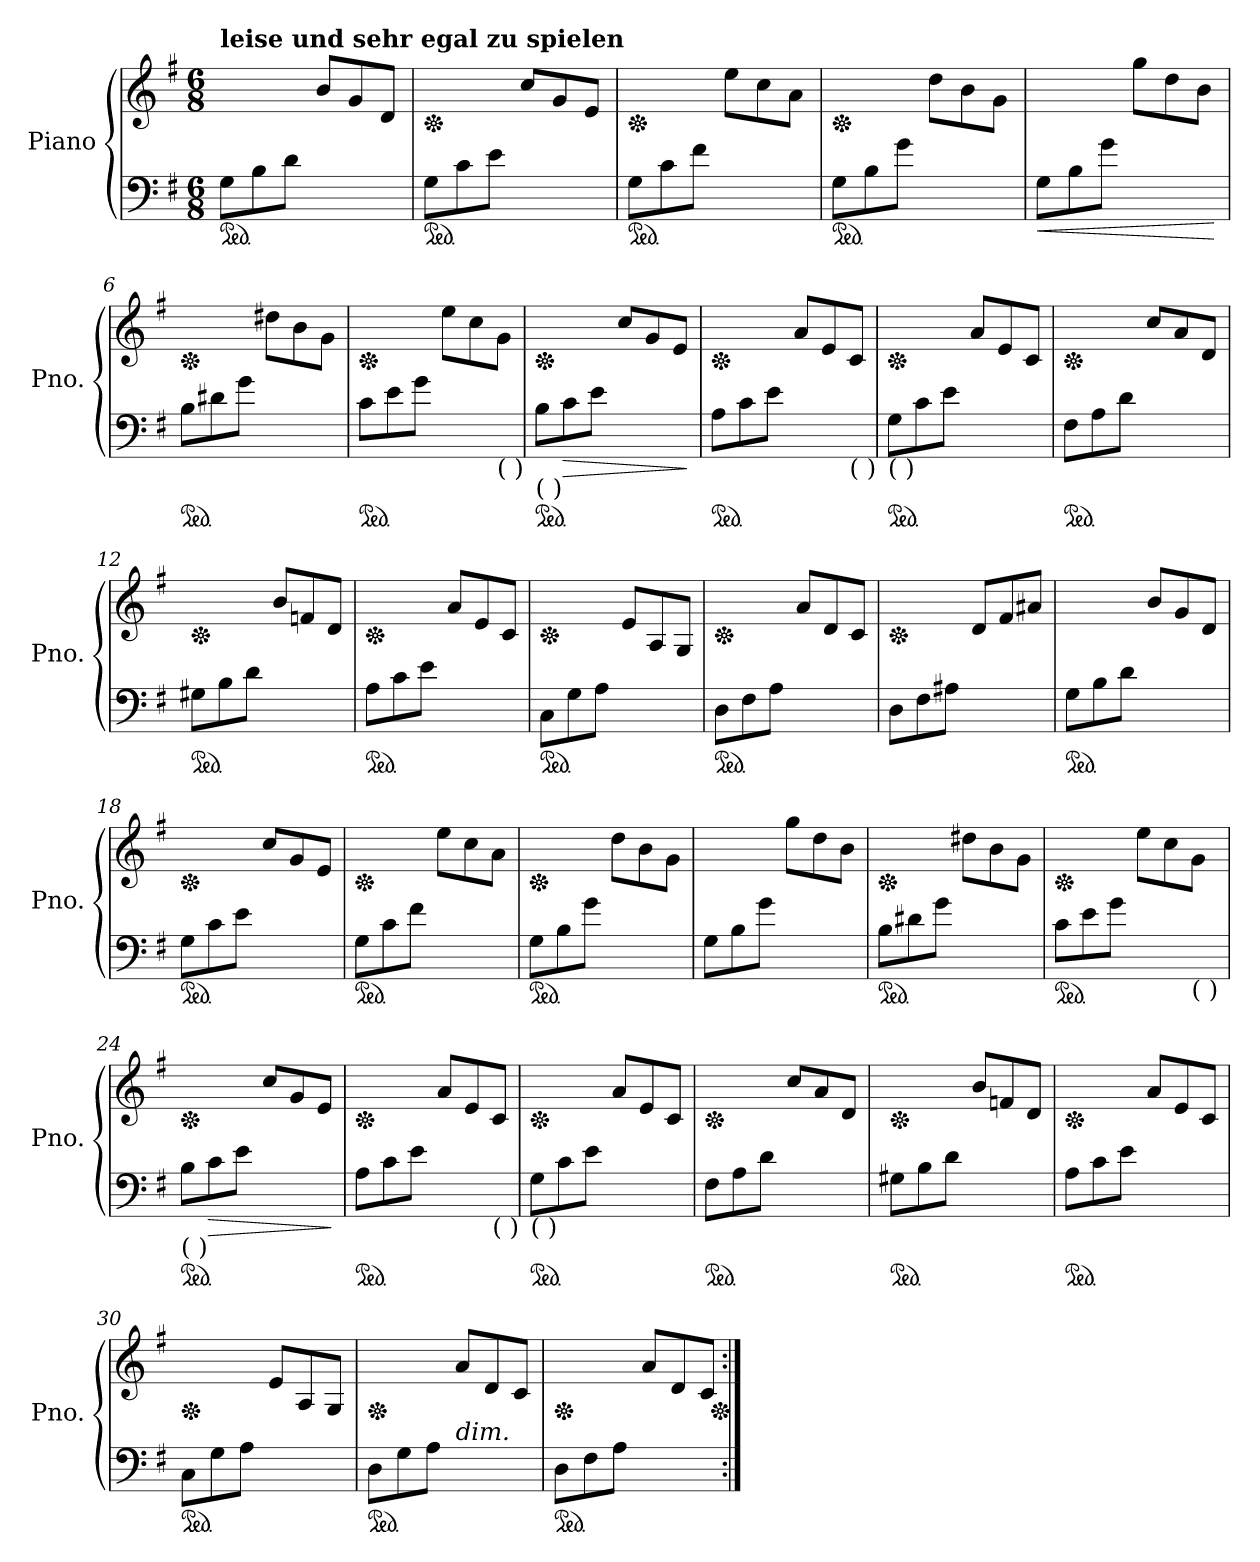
**kern	**kern	**dynam
*part1	*part1	*part1
*staff2	*staff1	*staff1/2
*I"Piano	*	*
*I'Pno.	*	*
*clefF4	*clefG2	*
*k[f#]	*k[f#]	*
*M6/8	*M6/8	*
*ped	*	*
=1	=1	=1
*	*^	*
!	!LO:TX:a:B:t=leise und sehr egal zu spielen	!	!
(>8G<\L	2.ryy	4.ryy	.
8B\	.	.	.
8d\J	.	.	.
4.ryy	.	8b</L	.
.	.	8g/	.
.	.	8d/J)	.
=2	=2	=2	=2
*ped	*	*	*
*	*Xped	*	*
(>8G\L	2.ryy	4.ryy	.
8c>\	.	.	.
8e\J	.	.	.
4.ryy	.	8cc</L	.
.	.	8g/	.
.	.	8e/J)	.
=3	=3	=3	=3
*ped	*	*	*
*	*Xped	*	*
(>8G\L	2.ryy	4.ryy	.
8c>\	.	.	.
8f#\J	.	.	.
4.ryy	.	8ee<\L	.
.	.	8cc\	.
.	.	8a\J)	.
=4	=4	=4	=4
*ped	*	*	*
*	*Xped	*	*
(>8G\L	2.ryy	4.ryy	.
8B>\	.	.	.
8g\J	.	.	.
4.ryy	.	8dd<\L	.
.	.	8b\	.
.	.	8g\J)	.
=5	=5	=5	=5
!	!	!	!LO:HP:b=2
(>8G\L	2.ryy	4.ryy	<
8B\	.	.	.
8g\J	.	.	.
4.ryy	.	8gg<\L	.
.	.	8dd\	.
.	.	8b\J)	.
*	*v	*v	*
.	.	[
!!LO:LB:g=z
=6	=6	=6
*ped	*	*
*	*Xped	*
*	*^	*
(>8B<\L	2.ryy	4.ryy	.
8d#X\	.	.	.
8g\J	.	.	.
4.ryy	.	8dd#X<\L	.
.	.	8b\	.
.	.	8g\J)	.
=7	=7	=7	=7
*ped	*	*	*
*	*Xped	*	*
(>8c<\L	2.ryy	4.ryy	.
8e\	.	.	.
8g\J	.	.	.
4ryy	.	8ee<\L	.
.	.	8cc\	.
!LO:TX:b:t=(   )	!	!	!
8ryy	.	8g\J)	.
=8	=8	=8	=8
*ped	*	*	*
*	*Xped	*	*
!LO:TX:b:t=(       )	!	!	!
(>8B<\L	2.ryy	4.ryy	.
!	!	!	!LO:HP:b=2
8c\	.	.	>
8e\J	.	.	.
4.ryy	.	8cc/L	.
.	.	8g/	.
.	.	8e/J)	.
*	*v	*v	*
.	.	]
=9	=9	=9
*ped	*	*
*	*Xped	*
*	*^	*
(>8A<\L	2.ryy	4.ryy	.
8c\	.	.	.
8e\J	.	.	.
4ryy	.	8a</L	.
.	.	8e/	.
!LO:TX:b:t=(   )	!	!	!
8ryy	.	8c/J)	.
=10	=10	=10	=10
*ped	*	*	*
*	*Xped	*	*
!LO:TX:b:t=(       )	!	!	!
(>8G<\L	2.ryy	4.ryy	.
8c\	.	.	.
8e\J	.	.	.
4.ryy	.	8a/L	.
.	.	8e/	.
.	.	8c/J)	.
!!LO:LB:g=z	!!
=11	=11	=11	=11
*ped	*	*	*
*	*Xped	*	*
(>8F#<\L	2.ryy	4.ryy	.
8A\	.	.	.
8d\J	.	.	.
4.ryy	.	8cc/L	.
.	.	8a/	.
.	.	8d/J)	.
=12	=12	=12	=12
*ped	*	*	*
*	*Xped	*	*
(>8G#X<\L	2.ryy	4.ryy	.
8B\	.	.	.
8d\J	.	.	.
4.ryy	.	8b/L	.
.	.	8fn/	.
.	.	8d/J)	.
=13	=13	=13	=13
*ped	*	*	*
*	*Xped	*	*
(>8A<\L	2.ryy	4.ryy	.
8c\	.	.	.
8e\J	.	.	.
4.ryy	.	8a/L	.
.	.	8e/	.
.	.	8c/J)	.
=14	=14	=14	=14
*ped	*	*	*
*	*Xped	*	*
(>8C\L	2.ryy	4.ryy	.
8G\	.	.	.
8A\J	.	.	.
4.ryy	.	8e/L	.
.	.	8A/	.
.	.	8G/J)	.
=15	=15	=15	=15
*ped	*	*	*
*	*Xped	*	*
(>8D\L	2.ryy	4.ryy	.
8F#\	.	.	.
8A\J	.	.	.
4.ryy	.	8a/L	.
.	.	8d/	.
.	.	8c/J)	.
!!LO:LB:g=z	!!
=16	=16	=16	=16
*	*Xped	*	*
(>8D\L	2.ryy	4.ryy	.
8F#\	.	.	.
8A#X>\J	.	.	.
4.ryy	.	8d/L	.
.	.	8f#</	.
.	.	8a#X</J)	.
=17	=17	=17	=17
*ped	*	*	*
(>8G\L	2.ryy	4.ryy	.
8B\	.	.	.
8d\J	.	.	.
4.ryy	.	8b/L	.
.	.	8g/	.
.	.	8d/J)	.
=18	=18	=18	=18
*ped	*	*	*
*	*Xped	*	*
(>8G\L	2.ryy	4.ryy	.
8c\	.	.	.
8e\J	.	.	.
4.ryy	.	8cc/L	.
.	.	8g/	.
.	.	8e/J)	.
=19	=19	=19	=19
*ped	*	*	*
*	*Xped	*	*
(>8G\L	2.ryy	4.ryy	.
8c>\	.	.	.
8f#\J	.	.	.
4.ryy	.	8ee\L	.
.	.	8cc\	.
.	.	8a\J)	.
=20	=20	=20	=20
*ped	*	*	*
*	*Xped	*	*
(>8G\L	2.ryy	4.ryy	.
8B\	.	.	.
8g\J	.	.	.
4.ryy	.	8dd\L	.
.	.	8b\	.
.	.	8g\J)	.
!!LO:LB:g=z	!!
=21	=21	=21	=21
(>8G\L	2.ryy	4.ryy	.
8B\	.	.	.
8g\J	.	.	.
4.ryy	.	8gg\L	.
.	.	8dd\	.
.	.	8b\J)	.
=22	=22	=22	=22
*ped	*	*	*
*	*Xped	*	*
(>8B\L	2.ryy	4.ryy	.
8d#X\	.	.	.
8g\J	.	.	.
4.ryy	.	8dd#X\L	.
.	.	8b\	.
.	.	8g\J)	.
=23	=23	=23	=23
*ped	*	*	*
*	*Xped	*	*
(>8c\L	2.ryy	4.ryy	.
8e\	.	.	.
8g\J	.	.	.
4ryy	.	8ee\L	.
.	.	8cc\	.
!LO:TX:b:t=(   )	!	!	!
8ryy	.	8g\J)	.
=24	=24	=24	=24
*ped	*	*	*
*	*Xped	*	*
!LO:TX:b:t=(       )	!	!	!
(>8B\L	2.ryy	4.ryy	.
!	!	!	!LO:HP:b=2
8c\	.	.	>
8e\J	.	.	.
4.ryy	.	8cc/L	.
.	.	8g/	.
.	.	8e/J)	.
*	*v	*v	*
.	.	]
=25	=25	=25
*ped	*	*
*	*Xped	*
*	*^	*
(>8A\L	2.ryy	4.ryy	.
8c\	.	.	.
8e\J	.	.	.
4ryy	.	8a/L	.
.	.	8e/	.
!LO:TX:b:t=(   )	!	!	!
8ryy	.	8c/J)	.
!!LO:LB:g=z	!!
=26	=26	=26	=26
*ped	*	*	*
*	*Xped	*	*
!LO:TX:b:t=(       )	!	!	!
(>8G\L	2.ryy	4.ryy	.
8c\	.	.	.
8e\J	.	.	.
4.ryy	.	8a/L	.
.	.	8e/	.
.	.	8c/J)	.
=27	=27	=27	=27
*ped	*	*	*
*	*Xped	*	*
(>8F#\L	2.ryy	4.ryy	.
8A\	.	.	.
8d\J	.	.	.
4.ryy	.	8cc/L	.
.	.	8a/	.
.	.	8d/J)	.
=28	=28	=28	=28
*ped	*	*	*
*	*Xped	*	*
(>8G#X\L	2.ryy	4.ryy	.
8B\	.	.	.
8d\J	.	.	.
4.ryy	.	8b/L	.
.	.	8fn/	.
.	.	8d/J)	.
=29	=29	=29	=29
*ped	*	*	*
*	*Xped	*	*
(>8A\L	2.ryy	4.ryy	.
8c\	.	.	.
8e\J	.	.	.
4.ryy	.	8a/L	.
.	.	8e/	.
.	.	8c/J)	.
=30	=30	=30	=30
*ped	*	*	*
*	*Xped	*	*
(>8C\L	2.ryy	4.ryy	.
8G\	.	.	.
8A\J	.	.	.
4.ryy	.	8e/L	.
.	.	8A/	.
.	.	8G/J)	.
!!LO:PB:g=z	!!
=31	=31	=31	=31
*ped	*	*	*
*	*Xped	*	*
(>8D\L	2.ryy	4.ryy	.
8G\	.	.	.
8A\J	.	.	.
!LO:TX:a:i:t=dim.	!	!	!
4.ryy	.	8a/L	.
.	.	8d/	.
.	.	8c/J)	.
=32	=32	=32	=32
*ped	*	*	*
*	*Xped	*	*
(>8D\L	2.ryy	4.ryy	.
8F#\	.	.	.
8A\J	.	.	.
4.ryy	.	8a/L	.
.	.	8d/	.
.	.	8c/J)	.
*	*Xped	*	*
*	*v	*v	*
=:|!	=:|!	=:|!
*-	*-	*-
